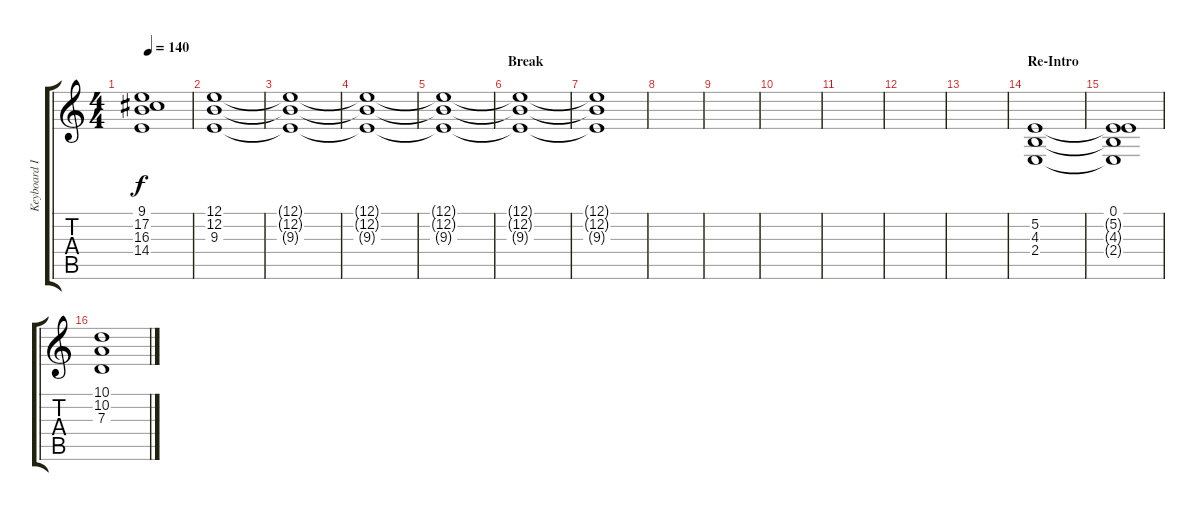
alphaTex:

\track ("Keyboard I" "Keyboard I") {instrument stringensemble1}
\staff {score tabs}
\tuning (E4 B3 G3 D3 A2 E2) {hide}
\ts (4 4)
\tempo 140
\clef g2
\ks c
(9.1 17.2{t} 16.3{t} 14.4{t}).1{dy f} |
(12.1 12.2 9.3).1{volume 8 instrument choiraahs} |
(12.1{t} 12.2{t} 9.3{t}).1 |
(12.1{t} 12.2{t} 9.3{t}).1{volume 7} |
(12.1{t} 12.2{t} 9.3{t}).1 |
\section ("" "Break")
(12.1{t} 12.2{t} 9.3{t}).1{volume 4} |
(12.1{t} 12.2{t} 9.3{t}).1 |
|
|
|
|
|
|
\section ("" "Re-Intro")
(5.2 4.3 2.4).1{volume 11 instrument stringensemble1} |
(0.1 5.2{t} 4.3{t} 2.4{t}).1 |
(10.1 10.2 7.3).1
